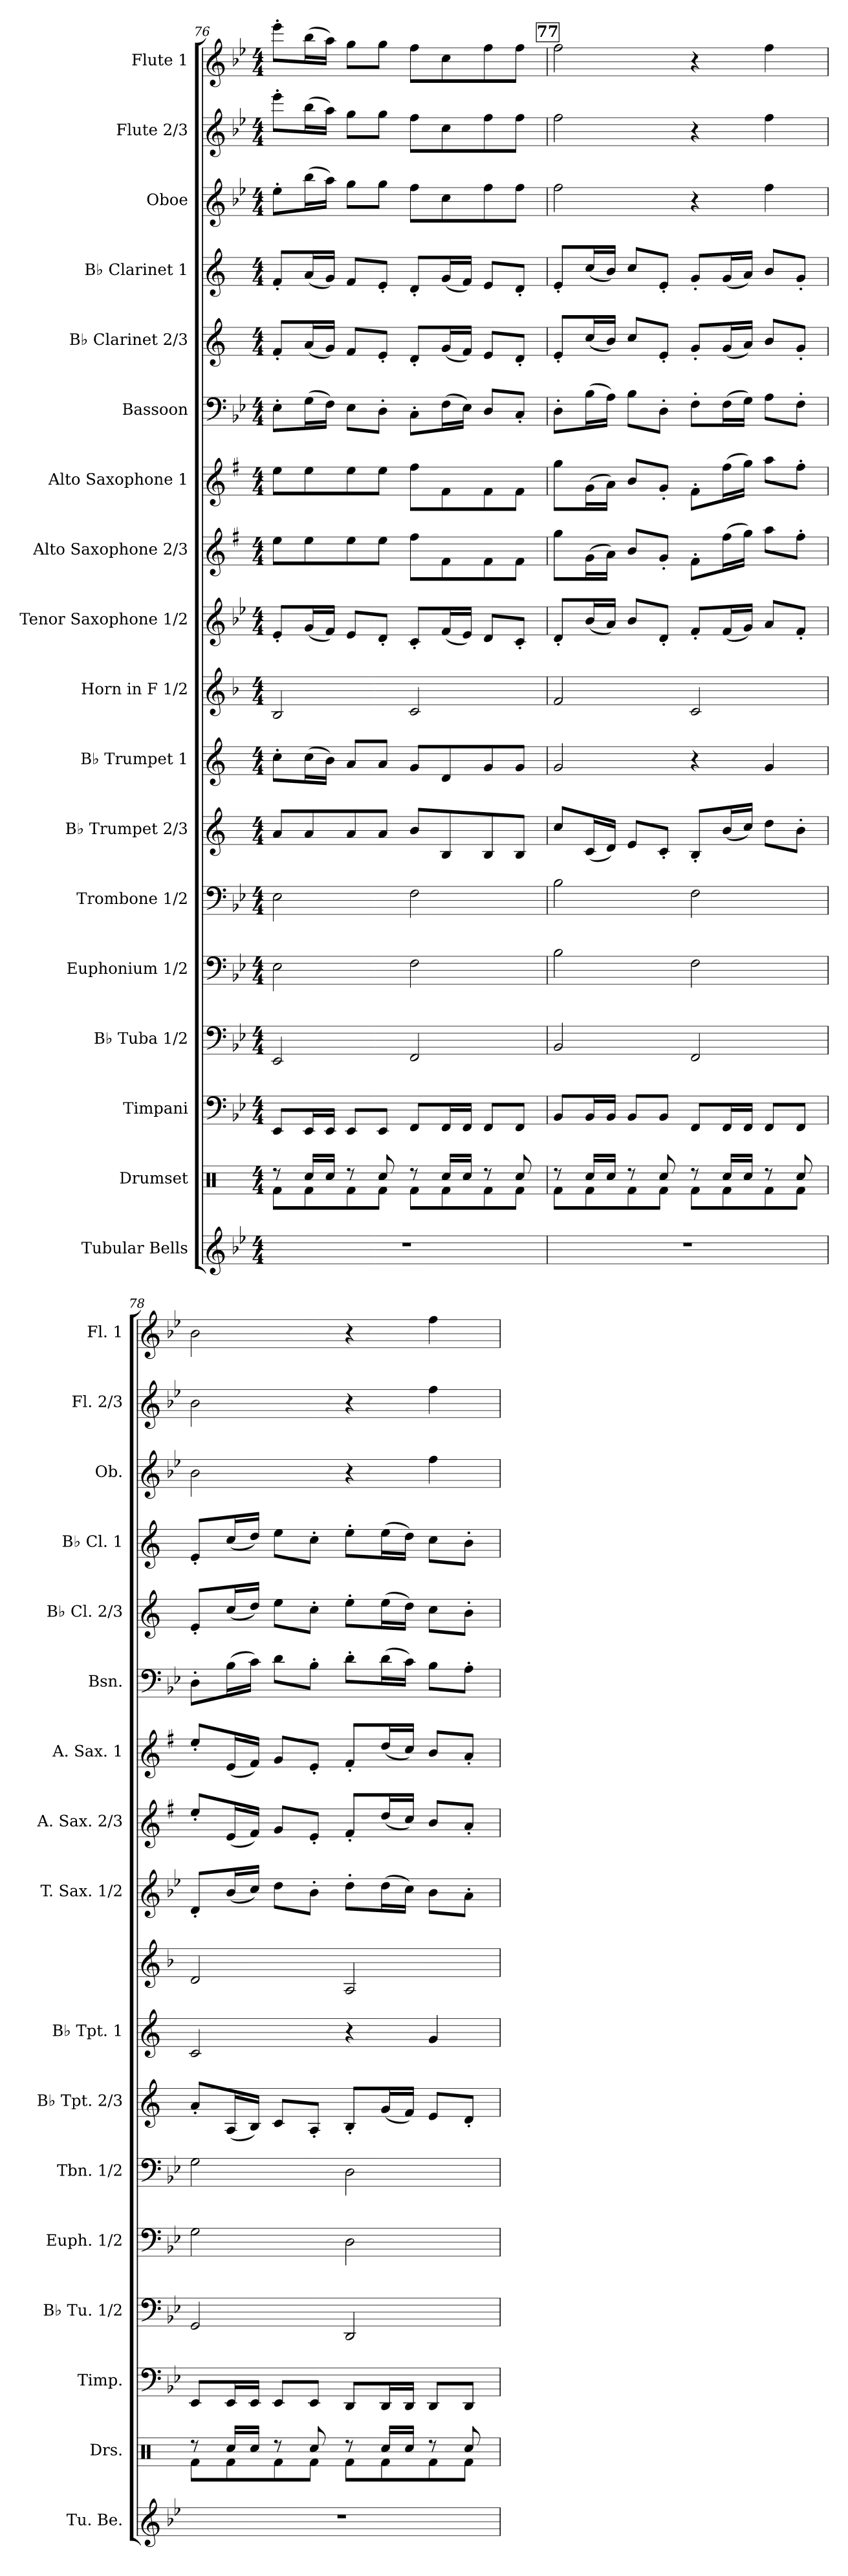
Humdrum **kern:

**kern	**kern	**kern	**kern	**kern	**kern	**kern	**kern	**kern	**kern	**kern	**kern	**kern	**kern	**kern	**kern	**kern	**kern
*part18	*part17	*part16	*part15	*part14	*part13	*part12	*part11	*part10	*part9	*part8	*part7	*part6	*part5	*part4	*part3	*part2	*part1
*staff18	*staff17	*staff16	*staff15	*staff14	*staff13	*staff12	*staff11	*staff10	*staff9	*staff8	*staff7	*staff6	*staff5	*staff4	*staff3	*staff2	*staff1
*I"Tubular Bells	*I"Drumset	*I"Timpani	*I"B♭ Tuba 1/2	*I"Euphonium 1/2	*I"Trombone 1/2	*I"B♭ Trumpet 2/3	*I"B♭ Trumpet 1	*I"Horn in F 1/2	*I"Tenor Saxophone 1/2	*I"Alto Saxophone 2/3	*I"Alto Saxophone 1	*I"Bassoon	*I"B♭ Clarinet 2/3	*I"B♭ Clarinet 1	*I"Oboe	*I"Flute 2/3	*I"Flute 1
*I'Tu. Be.	*I'Drs.	*I'Timp.	*I'B♭ Tu. 1/2	*I'Euph. 1/2	*I'Tbn. 1/2	*I'B♭ Tpt. 2/3	*I'B♭ Tpt. 1	*	*I'T. Sax. 1/2	*I'A. Sax. 2/3	*I'A. Sax. 1	*I'Bsn.	*I'B♭ Cl. 2/3	*I'B♭ Cl. 1	*I'Ob.	*I'Fl. 2/3	*I'Fl. 1
*clefG2	*clefX	*clefF4	*clefF4	*clefF4	*clefF4	*clefG2	*clefG2	*clefG2	*clefG2	*clefG2	*clefG2	*clefF4	*clefG2	*clefG2	*clefG2	*clefG2	*clefG2
*	*	*	*	*	*	*ITrd1c2	*ITrd1c2	*ITrd4c7	*ITrd8c14	*ITrd5c9	*ITrd5c9	*	*ITrd1c2	*ITrd1c2	*	*	*
*k[b-e-]	*k[]	*k[b-e-]	*k[b-e-]	*k[b-e-]	*k[b-e-]	*k[b-e-]	*k[b-e-]	*k[b-e-]	*k[b-e-]	*k[b-e-]	*k[b-e-]	*k[b-e-]	*k[b-e-]	*k[b-e-]	*k[b-e-]	*k[b-e-]	*k[b-e-]
*M4/4	*M4/4	*M4/4	*M4/4	*M4/4	*M4/4	*M4/4	*M4/4	*M4/4	*M4/4	*M4/4	*M4/4	*M4/4	*M4/4	*M4/4	*M4/4	*M4/4	*M4/4
=76	=76	=76	=76	=76	=76	=76	=76	=76	=76	=76	=76	=76	=76	=76	=76	=76	=76
*	*^	*	*	*	*	*	*	*	*	*	*	*	*	*	*	*	*
1r	8r	8Rf\L	8EE-/L	2EE-/	2E-\	2E-\	8g/L	8b-'\L	2E-/	8E-'/L	8g\L	8g\L	8E-'\L	8e-'/L	8e-'/L	8ee-'\L	8eee-'\L	8eee-'\L
.	16Rcc/LL	8Rf\	16EE-/L	.	.	.	8g/	(16b-\L	.	(16G/L	8g\	8g\	(16G\L	(16g/L	(16g/L	(16bb-\L	(16bb-\L	(16bb-\L
.	16Rcc/JJ	.	16EE-/JJ	.	.	.	.	16a\JJ)	.	16F/JJ)	.	.	16F\JJ)	16f/JJ)	16f/JJ)	16aa\JJ)	16aa\JJ)	16aa\JJ)
.	8r	8Rf\	8EE-/L	.	.	.	8g/	8g/L	.	8E-/L	8g\	8g\	8E-\L	8e-/L	8e-/L	8gg\L	8gg\L	8gg\L
.	8Rcc/	8Rf\J	8EE-/J	.	.	.	8g/J	8g/J	.	8D'/J	8g\J	8g\J	8D'\J	8d'/J	8d'/J	8gg\J	8gg\J	8gg\J
.	8r	8Rf\L	8FF/L	2FF/	2F\	2F\	8a/L	8f/L	2F/	8C'/L	8a\L	8a\L	8C'\L	8c'/L	8c'/L	8ff\L	8ff\L	8ff\L
.	16Rcc/LL	8Rf\	16FF/L	.	.	.	8A/	8c/	.	(16F/L	8A\	8A\	(16F\L	(16f/L	(16f/L	8cc\	8cc\	8cc\
.	16Rcc/JJ	.	16FF/JJ	.	.	.	.	.	.	16E-/JJ)	.	.	16E-\JJ)	16e-/JJ)	16e-/JJ)	.	.	.
.	8r	8Rf\	8FF/L	.	.	.	8A/	8f/	.	8D/L	8A\	8A\	8D/L	8d/L	8d/L	8ff\	8ff\	8ff\
.	8Rcc/	8Rf\J	8FF/J	.	.	.	8A/J	8f/J	.	8C'/J	8A\J	8A\J	8C'/J	8c'/J	8c'/J	8ff\J	8ff\J	8ff\J
!!LO:PB:g=z
!!LO:REH:place=s1:a:B:fs=14:t=77
=77	=77	=77	=77	=77	=77	=77	=77	=77	=77	=77	=77	=77	=77	=77	=77	=77	=77	=77
1r	8r	8Rf\L	8BB-/L	2BB-/	2B-\	2B-\	8b-/L	2f/	2B-/	8D'/L	8b-\L	8b-\L	8D'\L	8d'/L	8d'/L	2ff\	2ff\	2ff\
.	16Rcc/LL	8Rf\	16BB-/L	.	.	.	(16B-/L	.	.	(16B-/L	(16B-\L	(16B-\L	(16B-\L	(16b-/L	(16b-/L	.	.	.
.	16Rcc/JJ	.	16BB-/JJ	.	.	.	16c/JJ)	.	.	16A/JJ)	16c\JJ)	16c\JJ)	16A\JJ)	16a/JJ)	16a/JJ)	.	.	.
.	8r	8Rf\	8BB-/L	.	.	.	8d/L	.	.	8B-/L	8d/L	8d/L	8B-\L	8b-/L	8b-/L	.	.	.
.	8Rcc/	8Rf\J	8BB-/J	.	.	.	8B-'/J	.	.	8D'/J	8B-'/J	8B-'/J	8D'\J	8d'/J	8d'/J	.	.	.
.	8r	8Rf\L	8FF/L	2FF/	2F\	2F\	8A'/L	4r	2F/	8F'/L	8A'\L	8A'\L	8F'\L	8f'/L	8f'/L	4r	4r	4r
.	16Rcc/LL	8Rf\	16FF/L	.	.	.	(16a/L	.	.	(16F/L	(16a\L	(16a\L	(16F\L	(16f/L	(16f/L	.	.	.
.	16Rcc/JJ	.	16FF/JJ	.	.	.	16b-/JJ)	.	.	16G/JJ)	16b-\JJ)	16b-\JJ)	16G\JJ)	16g/JJ)	16g/JJ)	.	.	.
.	8r	8Rf\	8FF/L	.	.	.	8cc\L	4f/	.	8A/L	8cc\L	8cc\L	8A\L	8a/L	8a/L	4ff\	4ff\	4ff\
.	8Rcc/	8Rf\J	8FF/J	.	.	.	8a'\J	.	.	8F'/J	8a'\J	8a'\J	8F'\J	8f'/J	8f'/J	.	.	.
=78	=78	=78	=78	=78	=78	=78	=78	=78	=78	=78	=78	=78	=78	=78	=78	=78	=78	=78
1r	8r	8Rf\L	8EE-/L	2GG/	2G\	2G\	8g'/L	2B-/	2G/	8D'/L	8g'/L	8g'/L	8D'\L	8d'/L	8d'/L	2b-\	2b-\	2b-\
.	16Rcc/LL	8Rf\	16EE-/L	.	.	.	(16G/L	.	.	(16B-/L	(16G/L	(16G/L	(16B-\L	(16b-/L	(16b-/L	.	.	.
.	16Rcc/JJ	.	16EE-/JJ	.	.	.	16A/JJ)	.	.	16c/JJ)	16A/JJ)	16A/JJ)	16c\JJ)	16cc/JJ)	16cc/JJ)	.	.	.
.	8r	8Rf\	8EE-/L	.	.	.	8B-/L	.	.	8d\L	8B-/L	8B-/L	8d\L	8dd\L	8dd\L	.	.	.
.	8Rcc/	8Rf\J	8EE-/J	.	.	.	8G'/J	.	.	8B-'\J	8G'/J	8G'/J	8B-'\J	8b-'\J	8b-'\J	.	.	.
.	8r	8Rf\L	8DD/L	2DD/	2D\	2D\	8A'/L	4r	2D/	8d'\L	8A'/L	8A'/L	8d'\L	8dd'\L	8dd'\L	4r	4r	4r
.	16Rcc/LL	8Rf\	16DD/L	.	.	.	(16f/L	.	.	(16d\L	(16f/L	(16f/L	(16d\L	(16dd\L	(16dd\L	.	.	.
.	16Rcc/JJ	.	16DD/JJ	.	.	.	16e-/JJ)	.	.	16c\JJ)	16e-/JJ)	16e-/JJ)	16c\JJ)	16cc\JJ)	16cc\JJ)	.	.	.
.	8r	8Rf\	8DD/L	.	.	.	8d/L	4f/	.	8B-\L	8d/L	8d/L	8B-\L	8b-\L	8b-\L	4ff\	4ff\	4ff\
.	8Rcc/	8Rf\J	8DD/J	.	.	.	8c'/J	.	.	8A'\J	8c'/J	8c'/J	8A'\J	8a'\J	8a'\J	.	.	.
*	*v	*v	*	*	*	*	*	*	*	*	*	*	*	*	*	*	*	*
=	=	=	=	=	=	=	=	=	=	=	=	=	=	=	=	=	=
*-	*-	*-	*-	*-	*-	*-	*-	*-	*-	*-	*-	*-	*-	*-	*-	*-	*-
